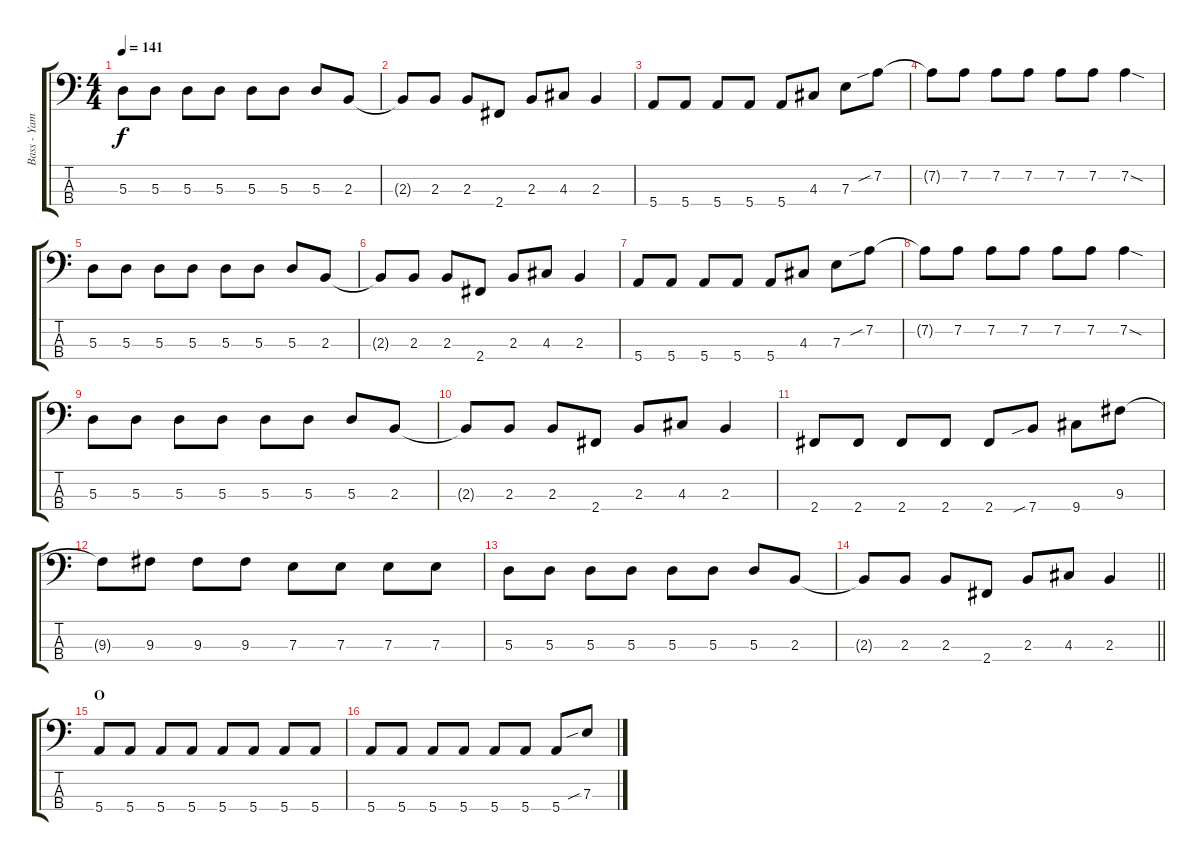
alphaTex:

\track ("Bass - Yamada" "Bass - Yam") {instrument electricbasspick}
\staff {score tabs}
\tuning (G2 D2 A1 E1) {hide}
\ts (4 4)
\tempo 141
\clef f4
\ks c
5.3.8{dy f} 5.3.8 5.3.8 5.3.8 5.3.8 5.3.8 5.3.8 2.3.8 |
2.3{t}.8 2.3.8 2.3.8 2.4.8 2.3.8 4.3.8 2.3.4 |
5.4.8 5.4.8 5.4.8 5.4.8 5.4.8 4.3.8 7.3.8 7.2{sib}.8 |
7.2{t}.8 7.2.8 7.2.8 7.2.8 7.2.8 7.2.8 7.2{sod}.4 |
5.3.8 5.3.8 5.3.8 5.3.8 5.3.8 5.3.8 5.3.8 2.3.8 |
2.3{t}.8 2.3.8 2.3.8 2.4.8 2.3.8 4.3.8 2.3.4 |
5.4.8 5.4.8 5.4.8 5.4.8 5.4.8 4.3.8 7.3.8 7.2{sib}.8 |
7.2{t}.8 7.2.8 7.2.8 7.2.8 7.2.8 7.2.8 7.2{sod}.4 |
5.3.8 5.3.8 5.3.8 5.3.8 5.3.8 5.3.8 5.3.8 2.3.8 |
2.3{t}.8 2.3.8 2.3.8 2.4.8 2.3.8 4.3.8 2.3.4 |
2.4.8 2.4.8 2.4.8 2.4.8 2.4.8 7.4{sib}.8 9.4.8 9.3.8 |
9.3{t}.8 9.3.8 9.3.8 9.3.8 7.3.8 7.3.8 7.3.8 7.3.8 |
5.3.8 5.3.8 5.3.8 5.3.8 5.3.8 5.3.8 5.3.8 2.3.8 |
\barLineRight lightlight
2.3{t}.8 2.3.8 2.3.8 2.4.8 2.3.8 4.3.8 2.3.4 |
\section ("" "O")
5.4.8 5.4.8 5.4.8 5.4.8 5.4.8 5.4.8 5.4.8 5.4.8 |
5.4.8 5.4.8 5.4.8 5.4.8 5.4.8 5.4.8 5.4.8 7.3{sib}.8
